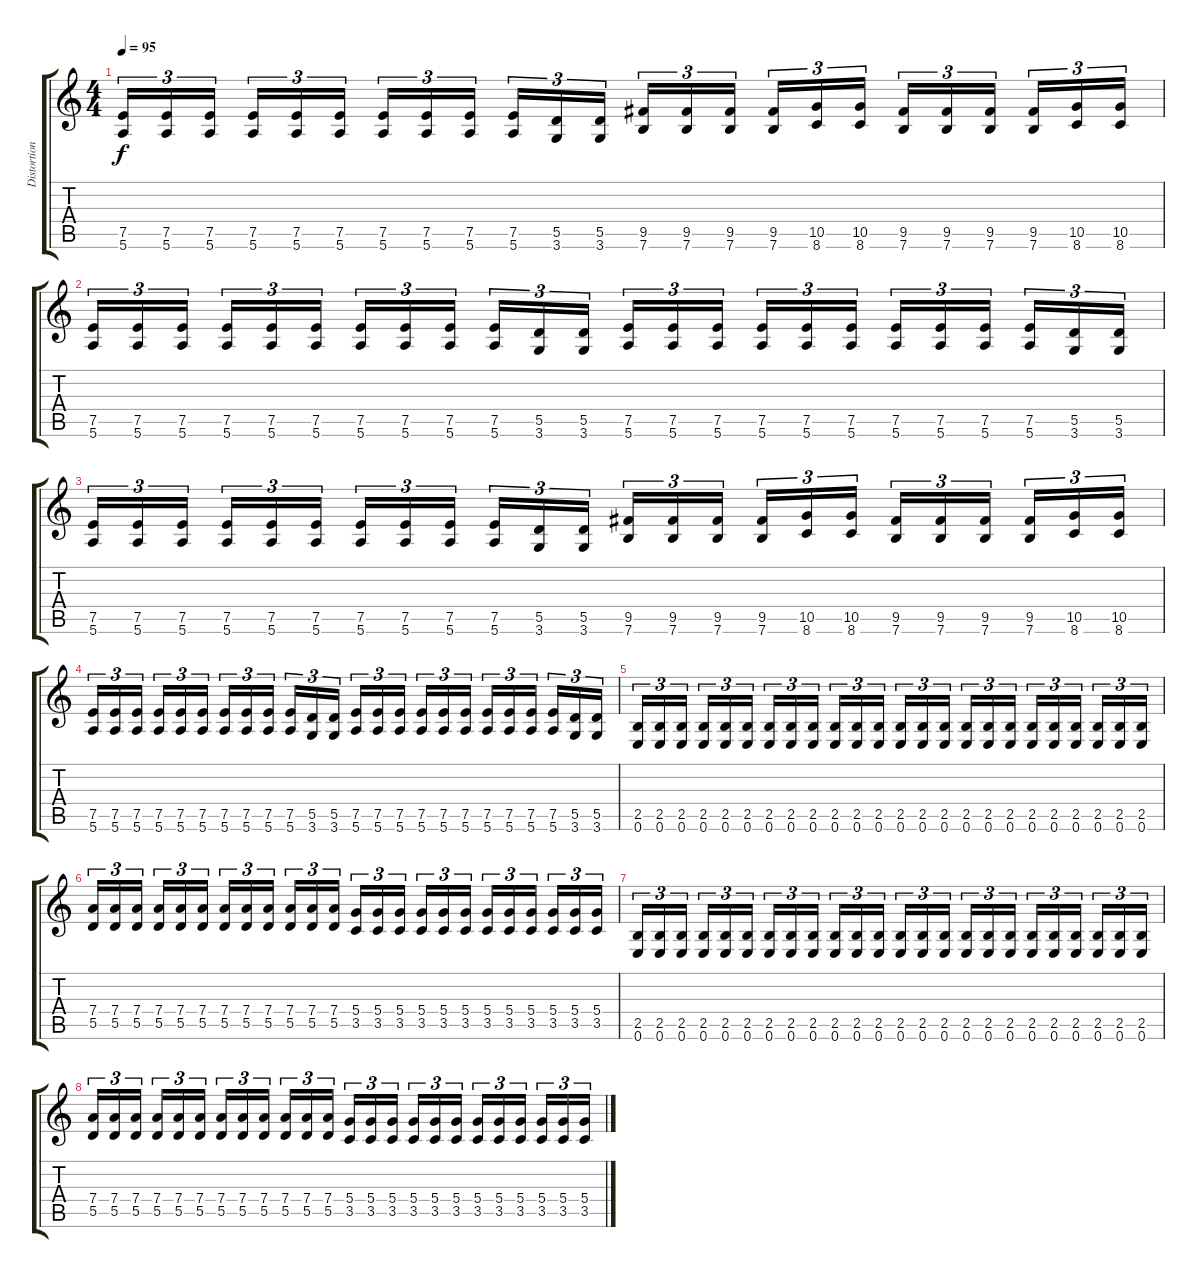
\track ("Distortion guitar 2" "Distortion") {instrument overdrivenguitar}
\staff {score tabs}
\tuning (E4 B3 G3 D3 A2 E2) {hide}
\ts (4 4)
\tempo 95
\clef g2
\ks c
(7.5 5.6).16{tu (3 2) dy f} (7.5 5.6).16{tu (3 2)} (7.5 5.6).16{tu (3 2)} (7.5 5.6).16{tu (3 2)} (7.5 5.6).16{tu (3 2)} (7.5 5.6).16{tu (3 2)} (7.5 5.6).16{tu (3 2)} (7.5 5.6).16{tu (3 2)} (7.5 5.6).16{tu (3 2)} (7.5 5.6).16{tu (3 2)} (5.5 3.6).16{tu (3 2)} (5.5 3.6).16{tu (3 2)} (9.5 7.6).16{tu (3 2)} (9.5 7.6).16{tu (3 2)} (9.5 7.6).16{tu (3 2)} (9.5 7.6).16{tu (3 2)} (10.5 8.6).16{tu (3 2)} (10.5 8.6).16{tu (3 2)} (9.5 7.6).16{tu (3 2)} (9.5 7.6).16{tu (3 2)} (9.5 7.6).16{tu (3 2)} (9.5 7.6).16{tu (3 2)} (10.5 8.6).16{tu (3 2)} (10.5 8.6).16{tu (3 2)} |
(7.5 5.6).16{tu (3 2)} (7.5 5.6).16{tu (3 2)} (7.5 5.6).16{tu (3 2)} (7.5 5.6).16{tu (3 2)} (7.5 5.6).16{tu (3 2)} (7.5 5.6).16{tu (3 2)} (7.5 5.6).16{tu (3 2)} (7.5 5.6).16{tu (3 2)} (7.5 5.6).16{tu (3 2)} (7.5 5.6).16{tu (3 2)} (5.5 3.6).16{tu (3 2)} (5.5 3.6).16{tu (3 2)} (7.5 5.6).16{tu (3 2)} (7.5 5.6).16{tu (3 2)} (7.5 5.6).16{tu (3 2)} (7.5 5.6).16{tu (3 2)} (7.5 5.6).16{tu (3 2)} (7.5 5.6).16{tu (3 2)} (7.5 5.6).16{tu (3 2)} (7.5 5.6).16{tu (3 2)} (7.5 5.6).16{tu (3 2)} (7.5 5.6).16{tu (3 2)} (5.5 3.6).16{tu (3 2)} (5.5 3.6).16{tu (3 2)} |
(7.5 5.6).16{tu (3 2)} (7.5 5.6).16{tu (3 2)} (7.5 5.6).16{tu (3 2)} (7.5 5.6).16{tu (3 2)} (7.5 5.6).16{tu (3 2)} (7.5 5.6).16{tu (3 2)} (7.5 5.6).16{tu (3 2)} (7.5 5.6).16{tu (3 2)} (7.5 5.6).16{tu (3 2)} (7.5 5.6).16{tu (3 2)} (5.5 3.6).16{tu (3 2)} (5.5 3.6).16{tu (3 2)} (9.5 7.6).16{tu (3 2)} (9.5 7.6).16{tu (3 2)} (9.5 7.6).16{tu (3 2)} (9.5 7.6).16{tu (3 2)} (10.5 8.6).16{tu (3 2)} (10.5 8.6).16{tu (3 2)} (9.5 7.6).16{tu (3 2)} (9.5 7.6).16{tu (3 2)} (9.5 7.6).16{tu (3 2)} (9.5 7.6).16{tu (3 2)} (10.5 8.6).16{tu (3 2)} (10.5 8.6).16{tu (3 2)} |
(7.5 5.6).16{tu (3 2)} (7.5 5.6).16{tu (3 2)} (7.5 5.6).16{tu (3 2)} (7.5 5.6).16{tu (3 2)} (7.5 5.6).16{tu (3 2)} (7.5 5.6).16{tu (3 2)} (7.5 5.6).16{tu (3 2)} (7.5 5.6).16{tu (3 2)} (7.5 5.6).16{tu (3 2)} (7.5 5.6).16{tu (3 2)} (5.5 3.6).16{tu (3 2)} (5.5 3.6).16{tu (3 2)} (7.5 5.6).16{tu (3 2)} (7.5 5.6).16{tu (3 2)} (7.5 5.6).16{tu (3 2)} (7.5 5.6).16{tu (3 2)} (7.5 5.6).16{tu (3 2)} (7.5 5.6).16{tu (3 2)} (7.5 5.6).16{tu (3 2)} (7.5 5.6).16{tu (3 2)} (7.5 5.6).16{tu (3 2)} (7.5 5.6).16{tu (3 2)} (5.5 3.6).16{tu (3 2)} (5.5 3.6).16{tu (3 2)} |
(2.5 0.6).16{tu (3 2)} (2.5 0.6).16{tu (3 2)} (2.5 0.6).16{tu (3 2)} (2.5 0.6).16{tu (3 2)} (2.5 0.6).16{tu (3 2)} (2.5 0.6).16{tu (3 2)} (2.5 0.6).16{tu (3 2)} (2.5 0.6).16{tu (3 2)} (2.5 0.6).16{tu (3 2)} (2.5 0.6).16{tu (3 2)} (2.5 0.6).16{tu (3 2)} (2.5 0.6).16{tu (3 2)} (2.5 0.6).16{tu (3 2)} (2.5 0.6).16{tu (3 2)} (2.5 0.6).16{tu (3 2)} (2.5 0.6).16{tu (3 2)} (2.5 0.6).16{tu (3 2)} (2.5 0.6).16{tu (3 2)} (2.5 0.6).16{tu (3 2)} (2.5 0.6).16{tu (3 2)} (2.5 0.6).16{tu (3 2)} (2.5 0.6).16{tu (3 2)} (2.5 0.6).16{tu (3 2)} (2.5 0.6).16{tu (3 2)} |
(7.4 5.5).16{tu (3 2)} (7.4 5.5).16{tu (3 2)} (7.4 5.5).16{tu (3 2)} (7.4 5.5).16{tu (3 2)} (7.4 5.5).16{tu (3 2)} (7.4 5.5).16{tu (3 2)} (7.4 5.5).16{tu (3 2)} (7.4 5.5).16{tu (3 2)} (7.4 5.5).16{tu (3 2)} (7.4 5.5).16{tu (3 2)} (7.4 5.5).16{tu (3 2)} (7.4 5.5).16{tu (3 2)} (5.4 3.5).16{tu (3 2)} (5.4 3.5).16{tu (3 2)} (5.4 3.5).16{tu (3 2)} (5.4 3.5).16{tu (3 2)} (5.4 3.5).16{tu (3 2)} (5.4 3.5).16{tu (3 2)} (5.4 3.5).16{tu (3 2)} (5.4 3.5).16{tu (3 2)} (5.4 3.5).16{tu (3 2)} (5.4 3.5).16{tu (3 2)} (5.4 3.5).16{tu (3 2)} (5.4 3.5).16{tu (3 2)} |
(2.5 0.6).16{tu (3 2)} (2.5 0.6).16{tu (3 2)} (2.5 0.6).16{tu (3 2)} (2.5 0.6).16{tu (3 2)} (2.5 0.6).16{tu (3 2)} (2.5 0.6).16{tu (3 2)} (2.5 0.6).16{tu (3 2)} (2.5 0.6).16{tu (3 2)} (2.5 0.6).16{tu (3 2)} (2.5 0.6).16{tu (3 2)} (2.5 0.6).16{tu (3 2)} (2.5 0.6).16{tu (3 2)} (2.5 0.6).16{tu (3 2)} (2.5 0.6).16{tu (3 2)} (2.5 0.6).16{tu (3 2)} (2.5 0.6).16{tu (3 2)} (2.5 0.6).16{tu (3 2)} (2.5 0.6).16{tu (3 2)} (2.5 0.6).16{tu (3 2)} (2.5 0.6).16{tu (3 2)} (2.5 0.6).16{tu (3 2)} (2.5 0.6).16{tu (3 2)} (2.5 0.6).16{tu (3 2)} (2.5 0.6).16{tu (3 2)} |
(7.4 5.5).16{tu (3 2)} (7.4 5.5).16{tu (3 2)} (7.4 5.5).16{tu (3 2)} (7.4 5.5).16{tu (3 2)} (7.4 5.5).16{tu (3 2)} (7.4 5.5).16{tu (3 2)} (7.4 5.5).16{tu (3 2)} (7.4 5.5).16{tu (3 2)} (7.4 5.5).16{tu (3 2)} (7.4 5.5).16{tu (3 2)} (7.4 5.5).16{tu (3 2)} (7.4 5.5).16{tu (3 2)} (5.4 3.5).16{tu (3 2)} (5.4 3.5).16{tu (3 2)} (5.4 3.5).16{tu (3 2)} (5.4 3.5).16{tu (3 2)} (5.4 3.5).16{tu (3 2)} (5.4 3.5).16{tu (3 2)} (5.4 3.5).16{tu (3 2)} (5.4 3.5).16{tu (3 2)} (5.4 3.5).16{tu (3 2)} (5.4 3.5).16{tu (3 2)} (5.4 3.5).16{tu (3 2)} (5.4 3.5).16{tu (3 2)}
